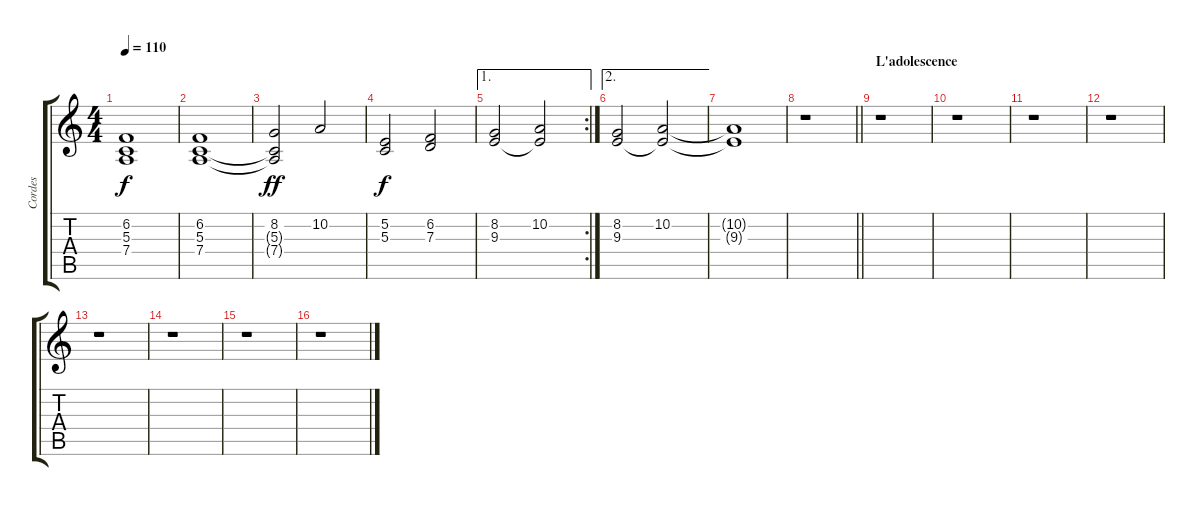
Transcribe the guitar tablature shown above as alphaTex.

\track ("Cordes" "Cordes") {instrument stringensemble2}
\staff {score tabs}
\tuning (E4 B3 G3 D3 A2 E2) {hide}
\ts (4 4)
\tempo 110
\clef g2
\ks c
(6.2{t} 5.3{t} 7.4{t}).1{dy f} |
(6.2 5.3 7.4).1 |
(8.2 5.3{t} 7.4{t}).2{dy ff} 10.2.2 |
(5.2 5.3).2{dy f instrument stringensemble1} (6.2 7.3).2 |
\ae 1
\rc 2
(8.2 9.3).2 (10.2 9.3{t}).2 |
\ae 2
(8.2 9.3).2 (10.2 9.3{t}).2 |
(10.2{t} 9.3{t}).1{volume 0} |
\barLineRight lightlight
r.1 |
\section ("" "L'adolescence")
r.1 |
r.1 |
r.1 |
r.1 |
r.1 |
r.1 |
r.1 |
r.1
